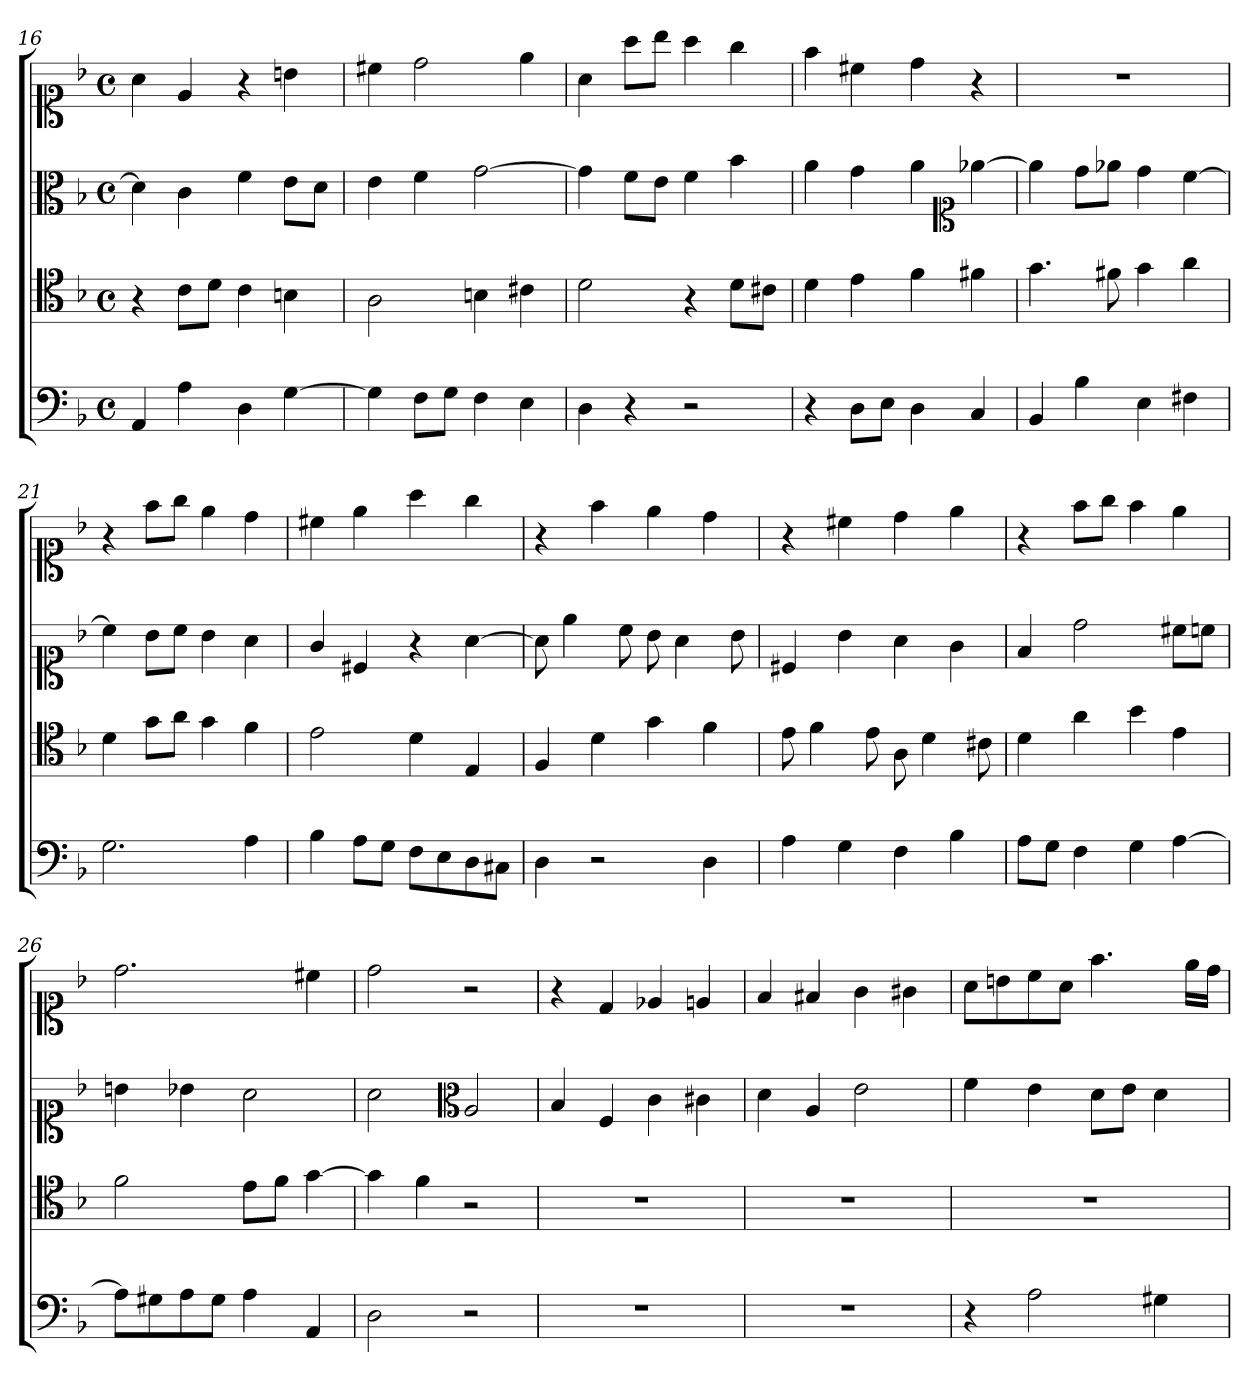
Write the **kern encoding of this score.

**kern	**kern	**kern	**kern
*part1	*part1	*part1	*part1
*staff4	*staff3	*staff2	*staff1
*clefF4	*clefC4	*clefC3	*clefC1
*k[b-]	*k[b-]	*k[b-]	*k[b-]
*d:	*d:	*d:	*d:
*M2/2	*M2/2	*M2/2	*M2/2
*met(c)	*met(c)	*met(c)	*met(c)
=16	=16	=16	=16
4AA	4r	4d]	4a
4A	8cL	4c	4e
.	8dJ	.	.
4D	4c	4f	4r
[4G	4Bn	8eL	4bn
.	.	8dJ	.
=17	=17	=17	=17
4G]	2A	4e	4cc#X
8FL	.	4f	2dd
8GJ	.	.	.
4F	4Bn	[2g	.
4E	4c#X	.	4ee
=18	=18	=18	=18
4D	2d	4g]	4a
4r	.	8fL	8aaL
.	.	8eJ	8bb-J
2r	4r	4f	4aa
.	8dL	4b-	4gg
.	8c#XJ	.	.
=19	=19	=19	=19
4r	4d	4a	4ff
8DL	4e	4g	4cc#X
8EJ	.	.	.
4D	4f	4a	4dd
*	*	*clefC1	*
4C	4f#X	[4ee-X	4r
=20	=20	=20	=20
4BB-	4.g	4ee-]	1r
4B-	.	8ddL	.
.	8f#X	8ee-XJ	.
4E	4g	4dd	.
4F#X	4a	[4cc	.
=21	=21	=21	=21
2.G	4d	4cc]	4r
.	8gL	8b-L	8ffL
.	8aJ	8ccJ	8ggJ
.	4g	4b-	4ee
4A	4f	4a	4dd
=22	=22	=22	=22
4B-	2e	4g/	4cc#X
8AL	.	4c#X	4ee
8GJ	.	.	.
8FL	4d	4r	4aa
8E	.	.	.
8D	4E	[4a	4gg
8C#XJ	.	.	.
=23	=23	=23	=23
4D	4F	8a]	4r
.	.	4ee	.
2r	4d	.	4ff
.	.	8cc	.
.	4g	8b-	4ee
.	.	4a	.
4D	4f	.	4dd
.	.	8b-	.
=24	=24	=24	=24
4A	8e	4c#X	4r
.	4f	.	.
4G	.	4b-	4cc#X
.	8e	.	.
4F	8A	4a	4dd
.	4d	.	.
4B-	.	4g	4ee
.	8c#X	.	.
=25	=25	=25	=25
8AL	4d	4f	4r
8GJ	.	.	.
4F	4a	2dd	8ffL
.	.	.	8ggJ
4G	4b-	.	4ff
[4A	4e	8cc#XL	4ee
.	.	8ccnJ	.
=26	=26	=26	=26
8AL]	2f	4bn	2.dd
8G#X	.	.	.
8A	.	4b-X	.
8G#J	.	.	.
4A	8eL	2a	.
.	8fJ	.	.
4AA	[4g	.	4cc#X
=27	=27	=27	=27
2D	4g]	2a	2dd
.	4f	.	.
*	*	*clefC3	*
2r	2r	2A	2r
=28	=28	=28	=28
1r	1r	4B-	4r
.	.	4F	4d
.	.	4c	4e-X
.	.	4c#X	4en
=29	=29	=29	=29
1r	1r	4d	4f
.	.	4A	4f#X
.	.	2e	4g
.	.	.	4g#X
=30	=30	=30	=30
4r	1r	4f	8aL
.	.	.	8bn
2A	.	4e	8cc
.	.	.	8aJ
.	.	8dL	4.ff
.	.	8eJ	.
4G#X	.	4d	.
.	.	.	16eeLL
.	.	.	16ddJJ
=	=	=	=
*-	*-	*-	*-
